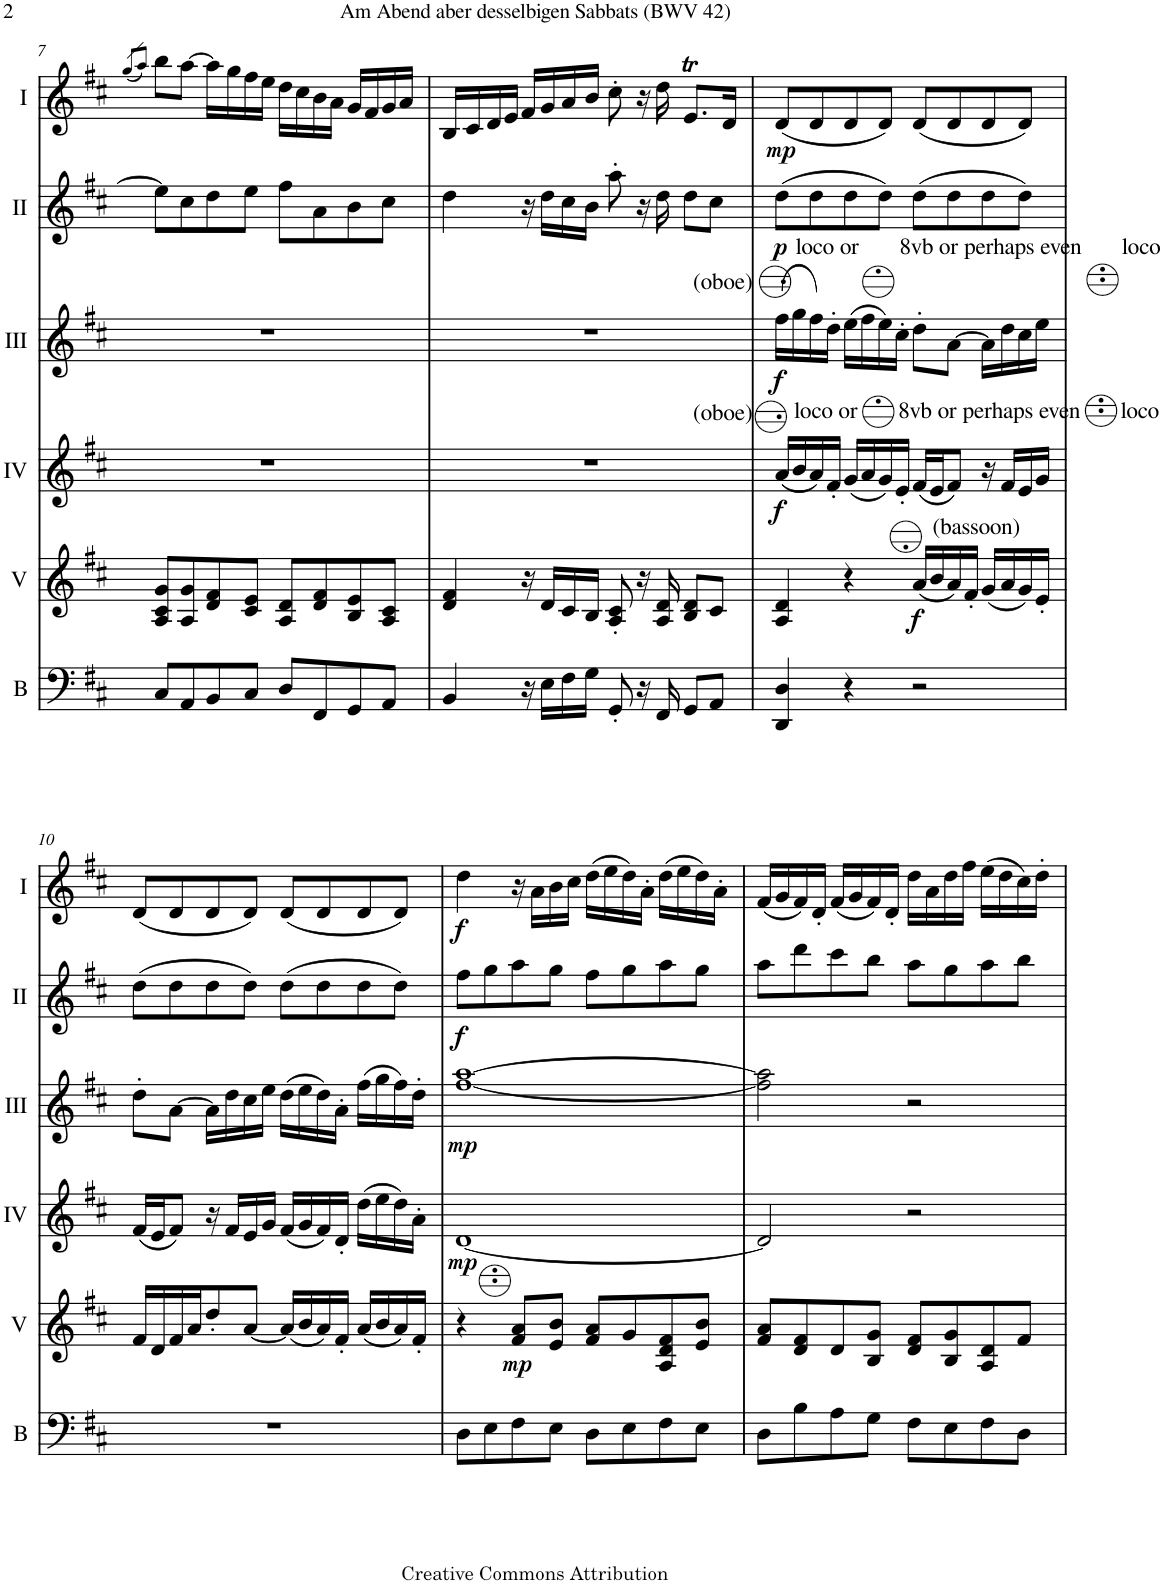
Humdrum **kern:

**kern	**kern	**dynam	**kern	**dynam	**kern	**dynam	**kern	**dynam	**kern	**dynam
*part6	*part5	*part5	*part4	*part4	*part3	*part3	*part2	*part2	*part1	*part1
*staff6	*staff5	*staff5	*staff4	*staff4	*staff3	*staff3	*staff2	*staff2	*staff1	*staff1
*I"Bass	*I"Acc. 5	*	*I"Acc. 4	*	*I"Acc. 3	*	*I"Acc. 2	*	*I"Acc. 1	*
*I'B	*	*	*	*	*	*	*	*	*	*
!!LO:PB:g=z
*clefF4	*clefG2	*	*clefG2	*	*clefG2	*	*clefG2	*	*clefG2	*
*Trd7c12	*Trd7c12	*	*	*	*	*	*Trd7c12	*	*	*
*k[f#c#]	*k[f#c#]	*	*k[f#c#]	*	*k[f#c#]	*	*k[f#c#]	*	*k[f#c#]	*
*M2/2	*M2/2	*	*M2/2	*	*M2/2	*	*M2/2	*	*M2/2	*
*met(c|)	*met(c|)	*	*met(c|)	*	*met(c|)	*	*met(c|)	*	*met(c|)	*
=7	=7	=7	=7	=7	=7	=7	=7	=7	=7	=7
.	.	.	.	.	.	.	.	.	(8qgg/L	.
.	.	.	.	.	.	.	.	.	8qaa/J)	.
8C#/L	8a/ 8cc#/ 8gg/L	.	1r	.	1r	.	8ee\L]	.	8bb\L	.
8AA/	8a/ 8gg/	.	.	.	.	.	8cc#\	.	[8aa\J	.
8BB/	8dd/ 8ff#/	.	.	.	.	.	8dd\	.	16aa\LL]	.
.	.	.	.	.	.	.	.	.	16gg\	.
8C#/J	8cc#/ 8ee/J	.	.	.	.	.	8ee\J	.	16ff#\	.
.	.	.	.	.	.	.	.	.	16ee\JJ	.
8D/L	8a/ 8dd/L	.	.	.	.	.	8ff#\L	.	16dd\LL	.
.	.	.	.	.	.	.	.	.	16cc#\	.
8FF#/	8dd/ 8ff#/	.	.	.	.	.	8a\	.	16b\	.
.	.	.	.	.	.	.	.	.	16a\JJ	.
8GG/	8b/ 8ee/	.	.	.	.	.	8b\	.	16g/LL	.
.	.	.	.	.	.	.	.	.	16f#/	.
8AA/J	8a/ 8cc#/J	.	.	.	.	.	8cc#\J	.	16g/	.
.	.	.	.	.	.	.	.	.	16a/JJ	.
=8	=8	=8	=8	=8	=8	=8	=8	=8	=8	=8
4BB/	4dd/ 4ff#/	.	1r	.	1r	.	4dd\	.	16B/LL	.
.	.	.	.	.	.	.	.	.	16c#/	.
.	.	.	.	.	.	.	.	.	16d/	.
.	.	.	.	.	.	.	.	.	16e/JJ	.
16r	16r	.	.	.	.	.	16r	.	16f#/LL	.
16E\LL	16dd/LL	.	.	.	.	.	16dd\LL	.	16g/	.
16F#\	16cc#/	.	.	.	.	.	16cc#\	.	16a/	.
16G\JJ	16b/JJ	.	.	.	.	.	16b\JJ	.	16b/JJ	.
8GG'/	8a/' 8cc#/'	.	.	.	.	.	8aa'\	.	8cc#'\	.
16r	16r	.	.	.	.	.	16r	.	16r	.
16FF#/	16a/ 16dd/	.	.	.	.	.	16dd\	.	16dd\	.
8GG/L	8b/ 8dd/L	.	.	.	.	.	8dd\L	.	8.eT/L	.
8AA/J	8cc#/J	.	.	.	.	.	8cc#\J	.	.	.
.	.	.	.	.	.	.	.	.	16d/Jk	.
=9	=9	=9	=9	=9	=9	=9	=9	=9	=9	=9
!	!	!	!	!	!LO:TX:a:t=loco or       8vb or perhaps even       loco	!	!	!	!	!
!	!	!	!	!	!LO:TX:a:t=(oboe)	!	!	!	!	!
!	!	!	!LO:TX:a:t=loco or       8vb or perhaps even       loco	!	!	!	!	!	!	!
!	!	!	!LO:TX:a:t=(oboe)	!	!	!	!	!	!	!
!	!	!	!	!LO:DY:b	!	!LO:DY:b	!	!LO:DY:b	!	!LO:DY:b
4DD/ 4D/	4a/ 4dd/	.	(16a/LL	f	(16ff#\LL	f	(8dd\L	p	(8d/L	mp
.	.	.	16b/	.	16gg\	.	.	.	.	.
.	.	.	16a/)	.	16ff#\)	.	8dd\	.	8d/	.
.	.	.	16f#'/JJ	.	16dd'\JJ	.	.	.	.	.
4r	4r	.	(16g/LL	.	(16ee\LL	.	8dd\	.	8d/	.
.	.	.	16a/	.	16ff#\	.	.	.	.	.
.	.	.	16g/)	.	16ee\)	.	8dd\J)	.	8d/J)	.
.	.	.	16e'/JJ	.	16cc#'\JJ	.	.	.	.	.
!	!LO:TX:a:t=(bassoon)	!	!	!	!	!	!	!	!	!
!	!	!LO:DY:b	!	!	!	!	!	!	!	!
2r	(16a/LL	f	(16f#/LL	.	8dd'\L	.	(8dd\L	.	(8d/L	.
.	16b/	.	16e/J	.	.	.	.	.	.	.
.	16a/)	.	8f#/J)	.	[8a\J	.	8dd\	.	8d/	.
.	16f#'/JJ	.	.	.	.	.	.	.	.	.
.	(16g/LL	.	16r	.	16a\LL]	.	8dd\	.	8d/	.
.	16a/	.	16f#/LL	.	16dd\	.	.	.	.	.
.	16g/)	.	16e/	.	16cc#\	.	8dd\J)	.	8d/J)	.
.	16e'/JJ	.	16g/JJ	.	16ee\JJ	.	.	.	.	.
!!LO:LB:g=z
=10	=10	=10	=10	=10	=10	=10	=10	=10	=10	=10
1r	16f#/LL	.	(16f#/LL	.	8dd'\L	.	(8dd\L	.	(8d/L	.
.	16d/	.	16e/J	.	.	.	.	.	.	.
.	16f#/	.	8f#/J)	.	[8a\J	.	8dd\	.	8d/	.
.	16a/J	.	.	.	.	.	.	.	.	.
.	8dd'/	.	16r	.	16a\LL]	.	8dd\	.	8d/	.
.	.	.	16f#/LL	.	16dd\	.	.	.	.	.
.	[8a/J	.	16e/	.	16cc#\	.	8dd\J)	.	8d/J)	.
.	.	.	16g/JJ	.	16ee\JJ	.	.	.	.	.
.	(16a/LL]	.	(16f#/LL	.	(16dd\LL	.	(8dd\L	.	(8d/L	.
.	16b/	.	16g/	.	16ee\	.	.	.	.	.
.	16a/)	.	16f#/)	.	16dd\)	.	8dd\	.	8d/	.
.	16f#'/JJ	.	16d'/JJ	.	16a'\JJ	.	.	.	.	.
.	(16a/LL	.	(16dd\LL	.	(16ff#\LL	.	8dd\	.	8d/	.
.	16b/	.	16ee\	.	16gg\	.	.	.	.	.
.	16a/)	.	16dd\)	.	16ff#\)	.	8dd\J)	.	8d/J)	.
.	16f#'/JJ	.	16a'\JJ	.	16dd'\JJ	.	.	.	.	.
=11	=11	=11	=11	=11	=11	=11	=11	=11	=11	=11
!	!	!	!	!LO:DY:b	!	!LO:DY:b	!	!LO:DY:b	!	!LO:DY:b
8D\L	4r	.	[1d	mp	[1ff# [1aa	mp	8ff#\L	f	4dd\	f
8E\	.	.	.	.	.	.	8gg\	.	.	.
!	!	!LO:DY:b	!	!	!	!	!	!	!	!
8F#\	8ff#/ 8aa/L	mp	.	.	.	.	8aa\	.	16r	.
.	.	.	.	.	.	.	.	.	16a\LL	.
8E\J	8ee/ 8bb/J	.	.	.	.	.	8gg\J	.	16b\	.
.	.	.	.	.	.	.	.	.	16cc#\JJ	.
8D\L	8ff#/ 8aa/L	.	.	.	.	.	8ff#\L	.	(16dd\LL	.
.	.	.	.	.	.	.	.	.	16ee\	.
8E\	8gg/	.	.	.	.	.	8gg\	.	16dd\)	.
.	.	.	.	.	.	.	.	.	16a'\JJ	.
8F#\	8a/ 8dd/ 8ff#/	.	.	.	.	.	8aa\	.	(16dd\LL	.
.	.	.	.	.	.	.	.	.	16ee\	.
8E\J	8ee/ 8bb/J	.	.	.	.	.	8gg\J	.	16dd\)	.
.	.	.	.	.	.	.	.	.	16a'\JJ	.
=12	=12	=12	=12	=12	=12	=12	=12	=12	=12	=12
8D\L	8ff#/ 8aa/L	.	2d/]	.	2ff#\] 2aa\]	.	8aa\L	.	(16f#/LL	.
.	.	.	.	.	.	.	.	.	16g/	.
8B\	8dd/ 8ff#/	.	.	.	.	.	8ddd\	.	16f#/)	.
.	.	.	.	.	.	.	.	.	16d'/JJ	.
8A\	8dd/	.	.	.	.	.	8ccc#\	.	(16f#/LL	.
.	.	.	.	.	.	.	.	.	16g/	.
8G\J	8b/ 8gg/J	.	.	.	.	.	8bb\J	.	16f#/)	.
.	.	.	.	.	.	.	.	.	16d'/JJ	.
8F#\L	8dd/ 8ff#/L	.	2r	.	2r	.	8aa\L	.	16dd\LL	.
.	.	.	.	.	.	.	.	.	16a\	.
8E\	8b/ 8gg/	.	.	.	.	.	8gg\	.	16dd\	.
.	.	.	.	.	.	.	.	.	16ff#\JJ	.
8F#\	8a/ 8dd/	.	.	.	.	.	8aa\	.	(16ee\LL	.
.	.	.	.	.	.	.	.	.	16dd\	.
8D\J	8ff#/J	.	.	.	.	.	8bb\J	.	16cc#\)	.
.	.	.	.	.	.	.	.	.	16dd'\JJ	.
=	=	=	=	=	=	=	=	=	=	=
*-	*-	*-	*-	*-	*-	*-	*-	*-	*-	*-
